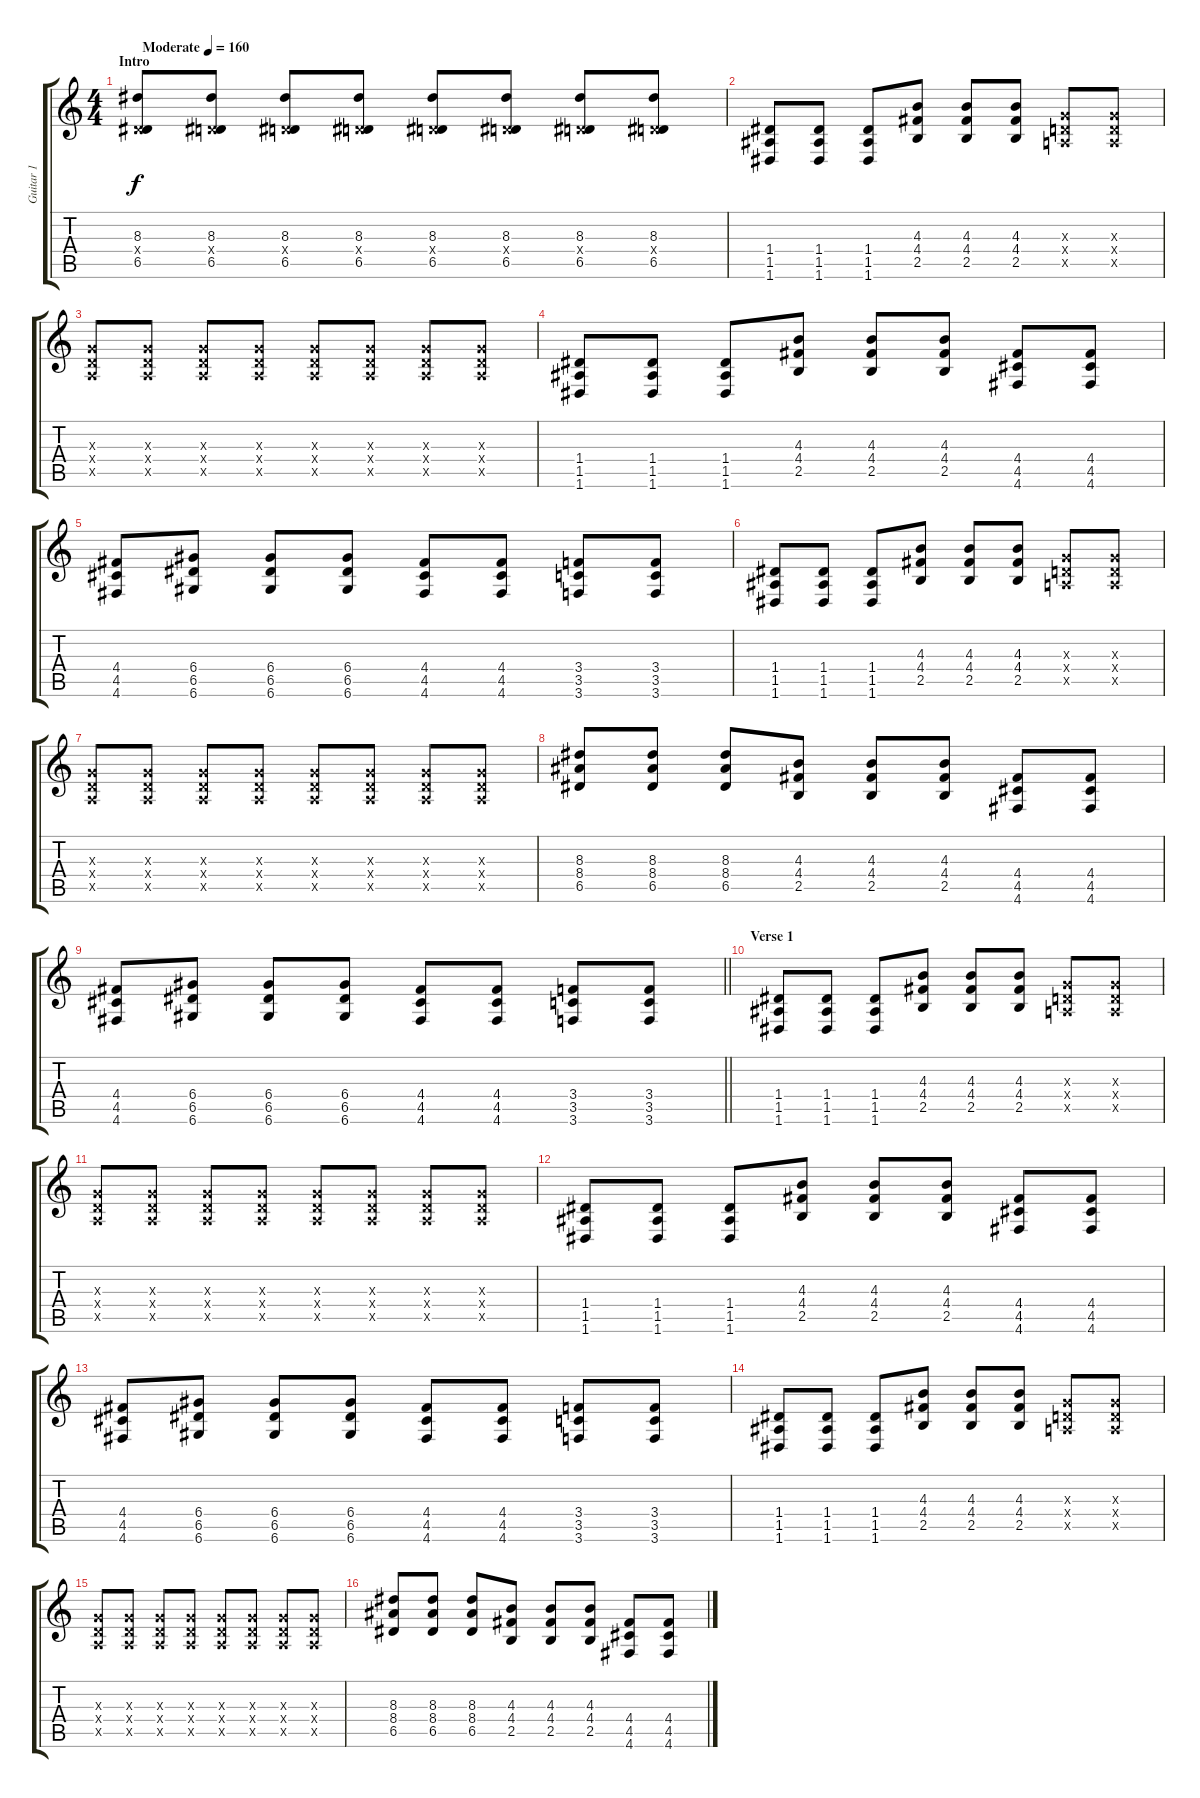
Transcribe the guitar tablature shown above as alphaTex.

\track ("Guitar 1" "Guitar 1") {instrument distortionguitar}
\staff {score tabs}
\tuning (E4 B3 G3 D3 A2 D2) {hide}
\ts (4 4)
\section ("" "Intro")
\tempo (160 "Moderate")
\clef g2
\ks c
(8.3 0.4{x} 6.5).8{dy f instrument distortionguitar} (8.3 0.4{x} 6.5).8 (8.3 0.4{x} 6.5).8 (8.3 0.4{x} 6.5).8 (8.3 0.4{x} 6.5).8 (8.3 0.4{x} 6.5).8 (8.3 0.4{x} 6.5).8 (8.3 0.4{x} 6.5).8 |
(1.4 1.5 1.6).8 (1.4 1.5 1.6).8 (1.4 1.5 1.6).8 (4.3 4.4 2.5).8 (4.3 4.4 2.5).8 (4.3 4.4 2.5).8 (0.3{x} 0.4{x} 0.5{x}).8 (0.3{x} 0.4{x} 0.5{x}).8 |
(0.3{x} 0.4{x} 0.5{x}).8 (0.3{x} 0.4{x} 0.5{x}).8 (0.3{x} 0.4{x} 0.5{x}).8 (0.3{x} 0.4{x} 0.5{x}).8 (0.3{x} 0.4{x} 0.5{x}).8 (0.3{x} 0.4{x} 0.5{x}).8 (0.3{x} 0.4{x} 0.5{x}).8 (0.3{x} 0.4{x} 0.5{x}).8 |
(1.4 1.5 1.6).8 (1.4 1.5 1.6).8 (1.4 1.5 1.6).8 (4.3 4.4 2.5).8 (4.3 4.4 2.5).8 (4.3 4.4 2.5).8 (4.4 4.5 4.6).8 (4.4 4.5 4.6).8 |
(4.4 4.5 4.6).8 (6.4 6.5 6.6).8 (6.4 6.5 6.6).8 (6.4 6.5 6.6).8 (4.4 4.5 4.6).8 (4.4 4.5 4.6).8 (3.4 3.5 3.6).8 (3.4 3.5 3.6).8 |
(1.4 1.5 1.6).8 (1.4 1.5 1.6).8 (1.4 1.5 1.6).8 (4.3 4.4 2.5).8 (4.3 4.4 2.5).8 (4.3 4.4 2.5).8 (0.3{x} 0.4{x} 0.5{x}).8 (0.3{x} 0.4{x} 0.5{x}).8 |
(0.3{x} 0.4{x} 0.5{x}).8 (0.3{x} 0.4{x} 0.5{x}).8 (0.3{x} 0.4{x} 0.5{x}).8 (0.3{x} 0.4{x} 0.5{x}).8 (0.3{x} 0.4{x} 0.5{x}).8 (0.3{x} 0.4{x} 0.5{x}).8 (0.3{x} 0.4{x} 0.5{x}).8 (0.3{x} 0.4{x} 0.5{x}).8 |
(8.3 8.4 6.5).8 (8.3 8.4 6.5).8 (8.3 8.4 6.5).8 (4.3 4.4 2.5).8 (4.3 4.4 2.5).8 (4.3 4.4 2.5).8 (4.4 4.5 4.6).8 (4.4 4.5 4.6).8 |
\barLineRight lightlight
(4.4 4.5 4.6).8 (6.4 6.5 6.6).8 (6.4 6.5 6.6).8 (6.4 6.5 6.6).8 (4.4 4.5 4.6).8 (4.4 4.5 4.6).8 (3.4 3.5 3.6).8 (3.4 3.5 3.6).8 |
\section ("" "Verse 1")
(1.4 1.5 1.6).8 (1.4 1.5 1.6).8 (1.4 1.5 1.6).8 (4.3 4.4 2.5).8 (4.3 4.4 2.5).8 (4.3 4.4 2.5).8 (0.3{x} 0.4{x} 0.5{x}).8 (0.3{x} 0.4{x} 0.5{x}).8 |
(0.3{x} 0.4{x} 0.5{x}).8 (0.3{x} 0.4{x} 0.5{x}).8 (0.3{x} 0.4{x} 0.5{x}).8 (0.3{x} 0.4{x} 0.5{x}).8 (0.3{x} 0.4{x} 0.5{x}).8 (0.3{x} 0.4{x} 0.5{x}).8 (0.3{x} 0.4{x} 0.5{x}).8 (0.3{x} 0.4{x} 0.5{x}).8 |
(1.4 1.5 1.6).8 (1.4 1.5 1.6).8 (1.4 1.5 1.6).8 (4.3 4.4 2.5).8 (4.3 4.4 2.5).8 (4.3 4.4 2.5).8 (4.4 4.5 4.6).8 (4.4 4.5 4.6).8 |
(4.4 4.5 4.6).8 (6.4 6.5 6.6).8 (6.4 6.5 6.6).8 (6.4 6.5 6.6).8 (4.4 4.5 4.6).8 (4.4 4.5 4.6).8 (3.4 3.5 3.6).8 (3.4 3.5 3.6).8 |
(1.4 1.5 1.6).8 (1.4 1.5 1.6).8 (1.4 1.5 1.6).8 (4.3 4.4 2.5).8 (4.3 4.4 2.5).8 (4.3 4.4 2.5).8 (0.3{x} 0.4{x} 0.5{x}).8 (0.3{x} 0.4{x} 0.5{x}).8 |
(0.3{x} 0.4{x} 0.5{x}).8 (0.3{x} 0.4{x} 0.5{x}).8 (0.3{x} 0.4{x} 0.5{x}).8 (0.3{x} 0.4{x} 0.5{x}).8 (0.3{x} 0.4{x} 0.5{x}).8 (0.3{x} 0.4{x} 0.5{x}).8 (0.3{x} 0.4{x} 0.5{x}).8 (0.3{x} 0.4{x} 0.5{x}).8 |
(8.3 8.4 6.5).8 (8.3 8.4 6.5).8 (8.3 8.4 6.5).8 (4.3 4.4 2.5).8 (4.3 4.4 2.5).8 (4.3 4.4 2.5).8 (4.4 4.5 4.6).8 (4.4 4.5 4.6).8
